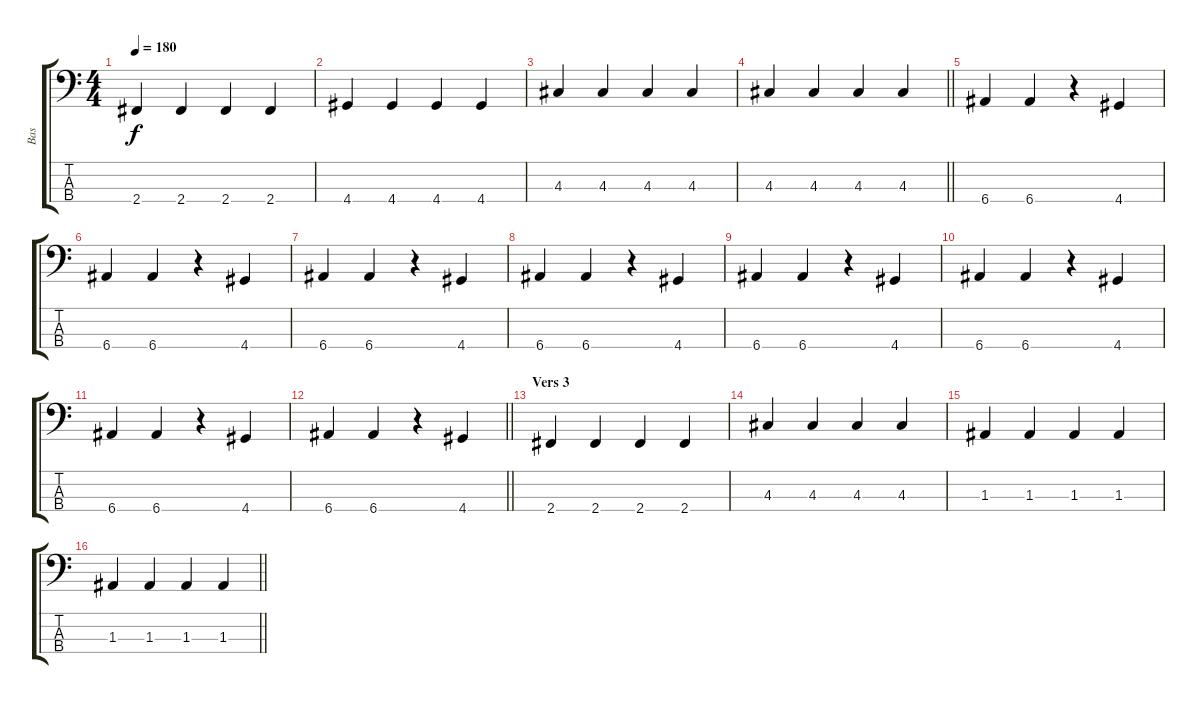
\track ("Bas" "Bas") {instrument electricbasspick}
\staff {score tabs}
\tuning (G2 D2 A1 E1) {hide}
\ts (4 4)
\tempo 180
\clef f4
\ks c
2.4.4{dy f} 2.4.4 2.4.4 2.4.4 |
4.4.4 4.4.4 4.4.4 4.4.4 |
4.3.4 4.3.4 4.3.4 4.3.4 |
\barLineRight lightlight
4.3.4 4.3.4 4.3.4 4.3.4 |
6.4.4 6.4.4 r.4 4.4.4 |
6.4.4 6.4.4 r.4 4.4.4 |
6.4.4 6.4.4 r.4 4.4.4 |
6.4.4 6.4.4 r.4 4.4.4 |
6.4.4 6.4.4 r.4 4.4.4 |
6.4.4 6.4.4 r.4 4.4.4 |
6.4.4 6.4.4 r.4 4.4.4 |
\barLineRight lightlight
6.4.4 6.4.4 r.4 4.4.4 |
\section ("" "Vers 3")
2.4.4 2.4.4 2.4.4 2.4.4 |
4.3.4 4.3.4 4.3.4 4.3.4 |
1.3.4 1.3.4 1.3.4 1.3.4 |
\barLineRight lightlight
1.3.4 1.3.4 1.3.4 1.3.4
